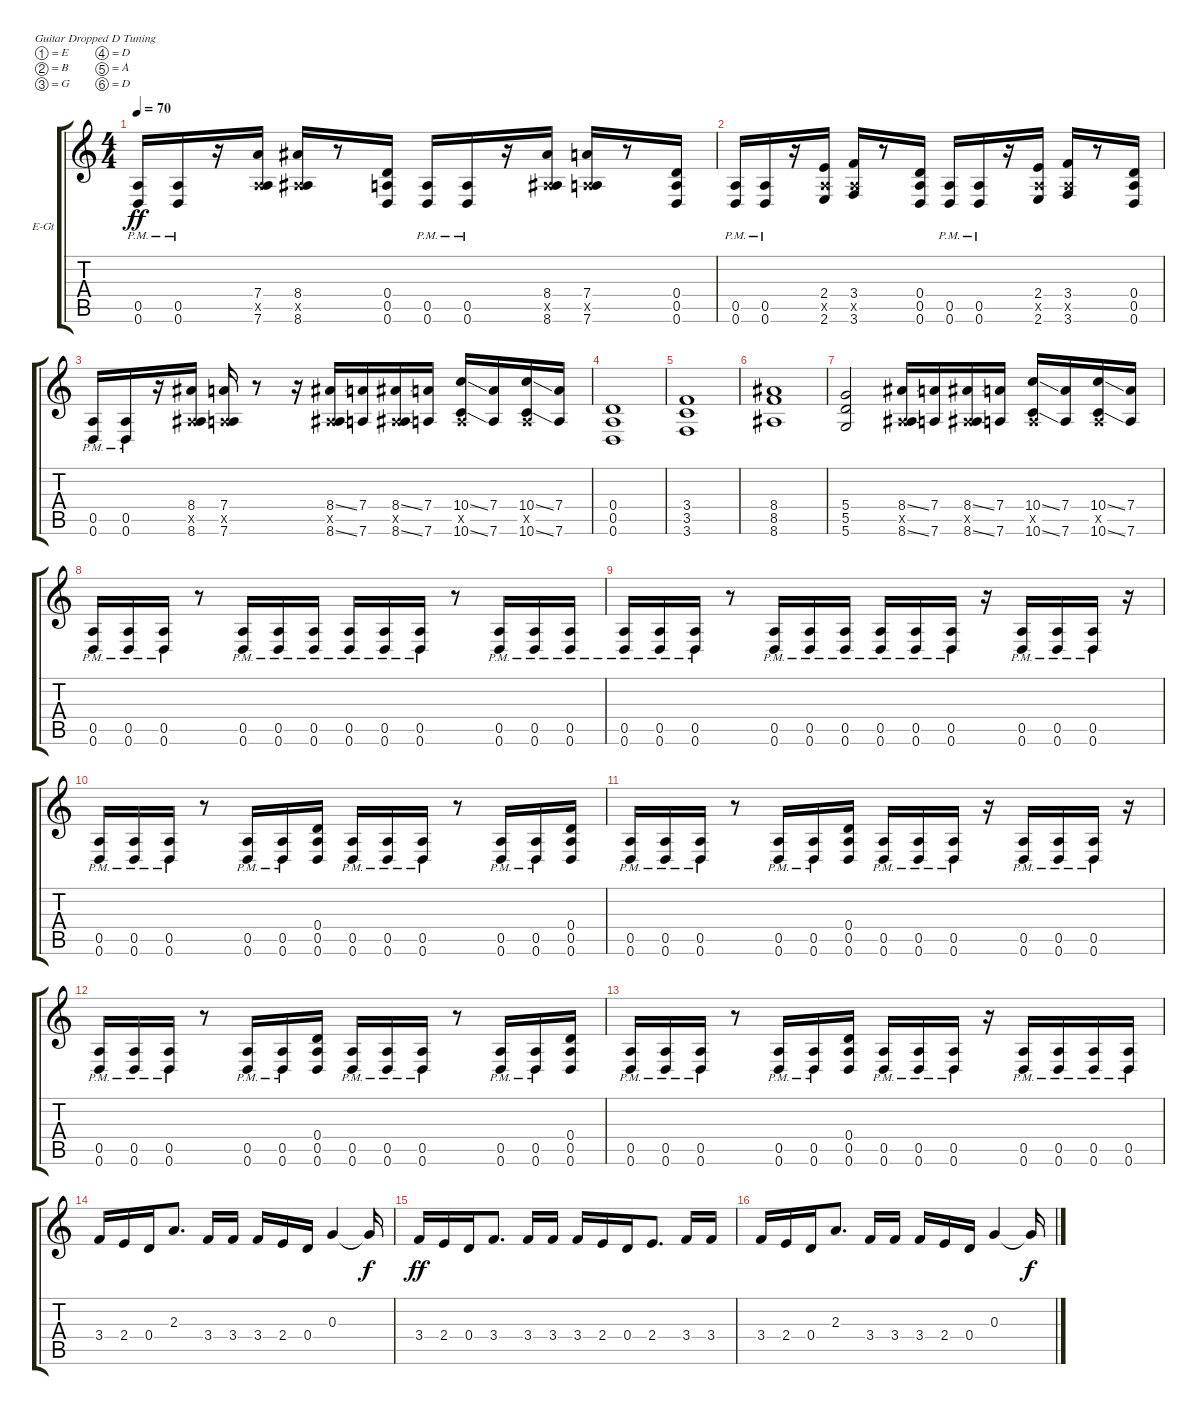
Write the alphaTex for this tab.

\bracketExtendMode groupsimilarinstruments
\firstSystemTrackNameOrientation horizontal
\otherSystemsTrackNameOrientation horizontal
\track ("Track 3" "E-Gt") {instrument distortionguitar}
\staff {score tabs}
\tuning (E4 B3 G3 D3 A2 D2)
\ts (4 4)
\tempo 70
\clef g2
\ks c
(0.5{pm} 0.6{pm}).16{dy ff} (0.5{pm} 0.6{pm}).16 r.16 (7.4 0.5{x} 7.6).16 (8.4 0.5{x} 8.6).16 r.8 (0.4 0.5 0.6).16 (0.5{pm} 0.6{pm}).16 (0.5{pm} 0.6{pm}).16 r.16 (8.4 0.5{x} 8.6).16 (7.4 0.5{x} 7.6).16 r.8 (0.4 0.5 0.6).16 |
(0.5{pm} 0.6{pm}).16 (0.5{pm} 0.6{pm}).16 r.16 (2.4 0.5{x} 2.6).16 (3.4 0.5{x} 3.6).16 r.8 (0.4 0.5 0.6).16 (0.5{pm} 0.6{pm}).16 (0.5{pm} 0.6{pm}).16 r.16 (2.4 0.5{x} 2.6).16 (3.4 0.5{x} 3.6).16 r.8 (0.4 0.5 0.6).16 |
(0.5{pm} 0.6{pm}).16 (0.5{pm} 0.6{pm}).16 r.16 (8.4 0.5{x} 8.6).16 (7.4 0.5{x} 7.6).16 r.8 r.16 (8.4{ss} 0.5{x} 8.6{ss}).16 (7.4 7.6).16 (8.4{ss} 0.5{x} 8.6{ss}).16 (7.4 7.6).16 (10.4{ss} 0.5{x} 10.6{ss}).16 (7.4 7.6).16 (10.4{ss} 0.5{x} 10.6{ss}).16 (7.4 7.6).16 |
(0.4 0.5 0.6).1 |
(3.4 3.5 3.6).1 |
(8.4 8.5 8.6).1 |
(5.4 5.5 5.6).2 (8.4{ss} 0.5{x} 8.6{ss}).16 (7.4 7.6).16 (8.4{ss} 0.5{x} 8.6{ss}).16 (7.4 7.6).16 (10.4{ss} 0.5{x} 10.6{ss}).16 (7.4 7.6).16 (10.4{ss} 0.5{x} 10.6{ss}).16 (7.4 7.6).16 |
(0.5{pm} 0.6{pm}).16 (0.5{pm} 0.6{pm}).16 (0.5{pm} 0.6{pm}).16 r.8 (0.5{pm} 0.6{pm}).16 (0.5{pm} 0.6{pm}).16 (0.5{pm} 0.6{pm}).16 (0.5{pm} 0.6{pm}).16 (0.5{pm} 0.6{pm}).16 (0.5{pm} 0.6{pm}).16 r.8 (0.5{pm} 0.6{pm}).16 (0.5{pm} 0.6{pm}).16 (0.5{pm} 0.6{pm}).16 |
(0.5{pm} 0.6{pm}).16 (0.5{pm} 0.6{pm}).16 (0.5{pm} 0.6{pm}).16 r.8 (0.5{pm} 0.6{pm}).16 (0.5{pm} 0.6{pm}).16 (0.5{pm} 0.6{pm}).16 (0.5{pm} 0.6{pm}).16 (0.5{pm} 0.6{pm}).16 (0.5{pm} 0.6{pm}).16 r.16 (0.5{pm} 0.6{pm}).16 (0.5{pm} 0.6{pm}).16 (0.5{pm} 0.6{pm}).16 r.16 |
(0.5{pm} 0.6{pm}).16 (0.5{pm} 0.6{pm}).16 (0.5{pm} 0.6{pm}).16 r.8 (0.5{pm} 0.6{pm}).16 (0.5{pm} 0.6{pm}).16 (0.4 0.5 0.6).16 (0.5{pm} 0.6{pm}).16 (0.5{pm} 0.6{pm}).16 (0.5{pm} 0.6{pm}).16 r.8 (0.5{pm} 0.6{pm}).16 (0.5{pm} 0.6{pm}).16 (0.4 0.5 0.6).16 |
(0.5{pm} 0.6{pm}).16 (0.5{pm} 0.6{pm}).16 (0.5{pm} 0.6{pm}).16 r.8 (0.5{pm} 0.6{pm}).16 (0.5{pm} 0.6{pm}).16 (0.4 0.5 0.6).16 (0.5{pm} 0.6{pm}).16 (0.5{pm} 0.6{pm}).16 (0.5{pm} 0.6{pm}).16 r.16 (0.5{pm} 0.6{pm}).16 (0.5{pm} 0.6{pm}).16 (0.5{pm} 0.6{pm}).16 r.16 |
(0.5{pm} 0.6{pm}).16 (0.5{pm} 0.6{pm}).16 (0.5{pm} 0.6{pm}).16 r.8 (0.5{pm} 0.6{pm}).16 (0.5{pm} 0.6{pm}).16 (0.4 0.5 0.6).16 (0.5{pm} 0.6{pm}).16 (0.5{pm} 0.6{pm}).16 (0.5{pm} 0.6{pm}).16 r.8 (0.5{pm} 0.6{pm}).16 (0.5{pm} 0.6{pm}).16 (0.4 0.5 0.6).16 |
(0.5{pm} 0.6{pm}).16 (0.5{pm} 0.6{pm}).16 (0.5{pm} 0.6{pm}).16 r.8 (0.5{pm} 0.6{pm}).16 (0.5{pm} 0.6{pm}).16 (0.4 0.5 0.6).16 (0.5{pm} 0.6{pm}).16 (0.5{pm} 0.6{pm}).16 (0.5{pm} 0.6{pm}).16 r.16 (0.5{pm} 0.6{pm}).16 (0.5{pm} 0.6{pm}).16 (0.5{pm} 0.6{pm}).16 (0.5{pm} 0.6{pm}).16 |
3.4.16 2.4.16 0.4.16 2.3.8{d} 3.4.16 3.4.16 3.4.16 2.4.16 0.4.16 0.3.4 0.3{t}.16{dy f} |
3.4.16{dy ff} 2.4.16 0.4.16 3.4.8{d} 3.4.16 3.4.16 3.4.16 2.4.16 0.4.16 2.4.8{d} 3.4.16 3.4.16 |
3.4.16 2.4.16 0.4.16 2.3.8{d} 3.4.16 3.4.16 3.4.16 2.4.16 0.4.16 0.3.4 0.3{t}.16{dy f}
